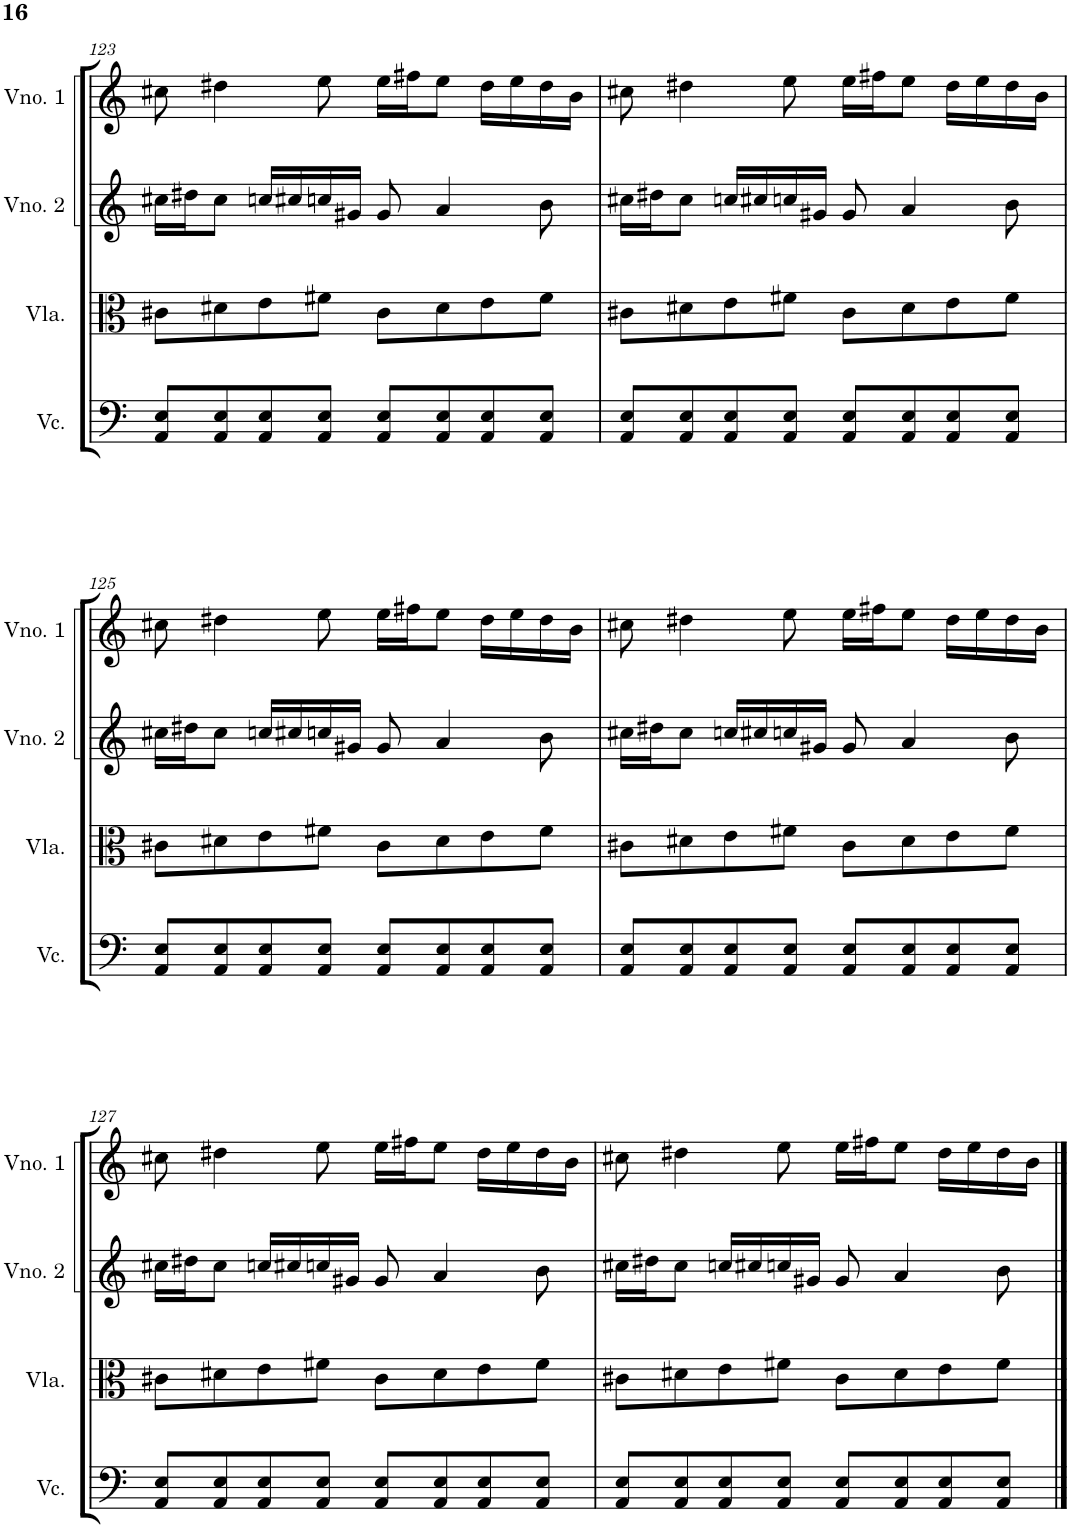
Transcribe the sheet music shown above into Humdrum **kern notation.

**kern	**kern	**kern	**kern
*part4	*part3	*part2	*part1
*staff4	*staff3	*staff2	*staff1
*I"Violoncelo	*I"Viola	*I"Violino 2	*I"Violino 1
*I'Vc.	*I'Vla.	*I'Vno. 2	*I'Vno. 1
!!LO:PB:g=z
*clefF4	*clefC3	*clefG2	*clefG2
*k[]	*k[]	*k[]	*k[]
*M4/4	*M4/4	*M4/4	*M4/4
=123	=123	=123	=123
8AA/ 8E/L	8c#X\L	16cc#X\LL	8cc#X\
.	.	16dd#X\J	.
8AA/ 8E/	8d#X\	8cc#\J	4dd#X\
8AA/ 8E/	8e\	16ccn/LL	.
.	.	16cc#X/	.
8AA/ 8E/J	8f#X\J	16ccn/	8ee\
.	.	16g#X/JJ	.
8AA/ 8E/L	8c#\L	8g#/	16ee\LL
.	.	.	16ff#X\J
8AA/ 8E/	8d#\	4a/	8ee\J
8AA/ 8E/	8e\	.	16dd#\LL
.	.	.	16ee\
8AA/ 8E/J	8f#\J	8b\	16dd#\
.	.	.	16b\JJ
=124	=124	=124	=124
8AA/ 8E/L	8c#X\L	16cc#X\LL	8cc#X\
.	.	16dd#X\J	.
8AA/ 8E/	8d#X\	8cc#\J	4dd#X\
8AA/ 8E/	8e\	16ccn/LL	.
.	.	16cc#X/	.
8AA/ 8E/J	8f#X\J	16ccn/	8ee\
.	.	16g#X/JJ	.
8AA/ 8E/L	8c#\L	8g#/	16ee\LL
.	.	.	16ff#X\J
8AA/ 8E/	8d#\	4a/	8ee\J
8AA/ 8E/	8e\	.	16dd#\LL
.	.	.	16ee\
8AA/ 8E/J	8f#\J	8b\	16dd#\
.	.	.	16b\JJ
!!LO:LB:g=z
=125	=125	=125	=125
8AA/ 8E/L	8c#X\L	16cc#X\LL	8cc#X\
.	.	16dd#X\J	.
8AA/ 8E/	8d#X\	8cc#\J	4dd#X\
8AA/ 8E/	8e\	16ccn/LL	.
.	.	16cc#X/	.
8AA/ 8E/J	8f#X\J	16ccn/	8ee\
.	.	16g#X/JJ	.
8AA/ 8E/L	8c#\L	8g#/	16ee\LL
.	.	.	16ff#X\J
8AA/ 8E/	8d#\	4a/	8ee\J
8AA/ 8E/	8e\	.	16dd#\LL
.	.	.	16ee\
8AA/ 8E/J	8f#\J	8b\	16dd#\
.	.	.	16b\JJ
=126	=126	=126	=126
8AA/ 8E/L	8c#X\L	16cc#X\LL	8cc#X\
.	.	16dd#X\J	.
8AA/ 8E/	8d#X\	8cc#\J	4dd#X\
8AA/ 8E/	8e\	16ccn/LL	.
.	.	16cc#X/	.
8AA/ 8E/J	8f#X\J	16ccn/	8ee\
.	.	16g#X/JJ	.
8AA/ 8E/L	8c#\L	8g#/	16ee\LL
.	.	.	16ff#X\J
8AA/ 8E/	8d#\	4a/	8ee\J
8AA/ 8E/	8e\	.	16dd#\LL
.	.	.	16ee\
8AA/ 8E/J	8f#\J	8b\	16dd#\
.	.	.	16b\JJ
!!LO:LB:g=z
=127	=127	=127	=127
8AA/ 8E/L	8c#X\L	16cc#X\LL	8cc#X\
.	.	16dd#X\J	.
8AA/ 8E/	8d#X\	8cc#\J	4dd#X\
8AA/ 8E/	8e\	16ccn/LL	.
.	.	16cc#X/	.
8AA/ 8E/J	8f#X\J	16ccn/	8ee\
.	.	16g#X/JJ	.
8AA/ 8E/L	8c#\L	8g#/	16ee\LL
.	.	.	16ff#X\J
8AA/ 8E/	8d#\	4a/	8ee\J
8AA/ 8E/	8e\	.	16dd#\LL
.	.	.	16ee\
8AA/ 8E/J	8f#\J	8b\	16dd#\
.	.	.	16b\JJ
=128	=128	=128	=128
8AA/ 8E/L	8c#X\L	16cc#X\LL	8cc#X\
.	.	16dd#X\J	.
8AA/ 8E/	8d#X\	8cc#\J	4dd#X\
8AA/ 8E/	8e\	16ccn/LL	.
.	.	16cc#X/	.
8AA/ 8E/J	8f#X\J	16ccn/	8ee\
.	.	16g#X/JJ	.
8AA/ 8E/L	8c#\L	8g#/	16ee\LL
.	.	.	16ff#X\J
8AA/ 8E/	8d#\	4a/	8ee\J
8AA/ 8E/	8e\	.	16dd#\LL
.	.	.	16ee\
8AA/ 8E/J	8f#\J	8b\	16dd#\
.	.	.	16b\JJ
==	==	==	==
*-	*-	*-	*-
